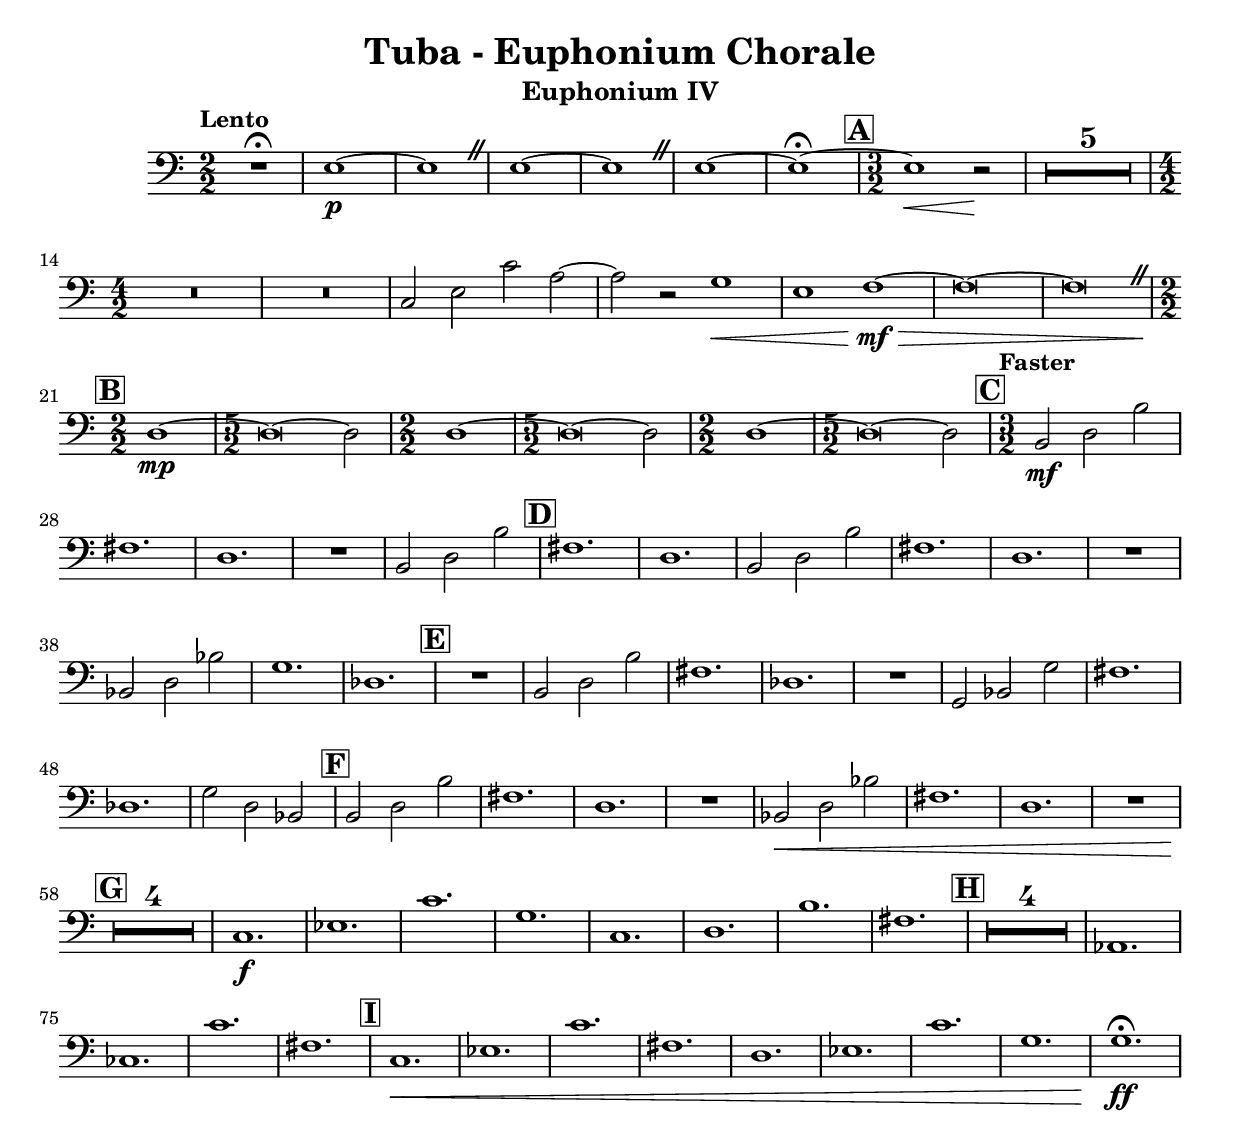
\version "2.18.2"
\language "english"

\header {
  title = "Tuba - Euphonium Chorale"
  instrument = "Euphonium IV"
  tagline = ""
}

euphfour = 
  \relative c {
    \clef "bass"
    \time 2/2
    \numericTimeSignature
    
    \override Score.RehearsalMark.outside-staff-priority = #1
    \override BreathingSign.text = \markup { \musicglyph #"scripts.caesura.straight" }
    \set Score.markFormatter = #format-mark-box-alphabet
    
    R1\fermataMarkup |  e1\p~ | e1 \breathe | e1~ | e1 \breathe | e1~ | e1~ \fermata |
    
    \time 3/2
    \compressFullBarRests
    \override MultiMeasureRest.expand-limit = #3
    
    e\< r2\! | R1.*5 | %r1 r2 | r1 r2 | r1 r2 | r1 r2 |
    
    \time 4/2
    
    R\breve | R | c2 e c' a~ | a r g1\< | e f~\mf\> | f\breve~ | f\breve\breathe  |
    %c2\p e c' a~ | a\breve | c,2\< e c' a | gf' df bf1\mf |
    %bf bf | bf bf\breathe \mark |
    
    \time 2/2 d1\mp~ | \time 5/2 d\breve~ d2 | 
    
    \time 2/2 d1~ | \time 5/2 d\breve~ d2 |
    
    \time 2/2 d1~ | \time 5/2 d\breve~ d2 |
    
    \time 3/2 b2\mf d b' | fs1. | d | R | b2 d b' | fs1. | d |
    b2 d b' | fs1. | d | R 	| bf2 d bf' | g1. | df |
    
    R1. | b2 d b' | fs1. | df | R | g,2 bf g' | fs1. | df | g2 d bf | 
    
    b d b' | fs1. | d | R | bf2\< d bf' | fs1. | d | R |  
    
    % Transposed reiteration
    R1. * 4 \! | c1.\f | ef | c' | g | c, | d | b' | fs | 
    
    R1. * 4 | af,1. | cf | c' | fs,
    
    c\< | ef | c' | fs, | d | ef | c' | g | g\ff\fermata
    %b2 d b' | fs1. | d | R1.*2 | g,2 bf g' | fs1. | df | R
  }
  
{\new Staff 
 <<
   \new Voice %\version "2.18.2"
%\language "english"
{

\override Score.RehearsalMark.outside-staff-priority = #1

\tempo "Lento"
s1 * 7 \mark \default 
s1. * 6 s\breve * 7 \mark \default
s2 * 3 s1 * 3 s\breve * 3 \mark \default \tempo "Faster"
s1. * 5 \mark \default
s1. * 9 \mark \default
s1. * 9 \mark \default
s1. * 8 \mark \default 
s1. * 12 \mark \default
s1. * 8 \mark \default

}

   \euphfour
  >>
}